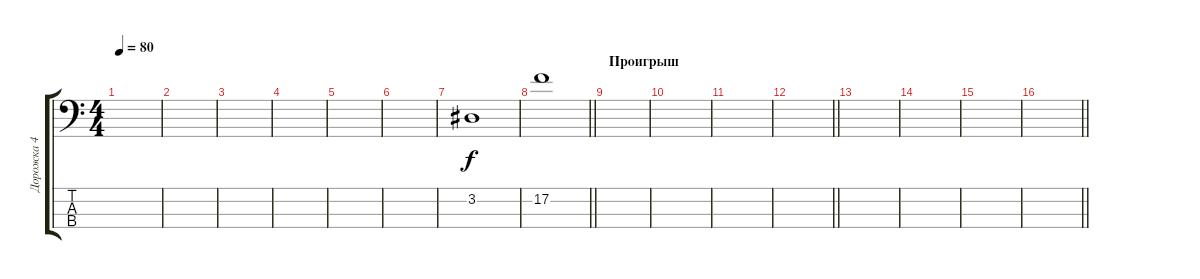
\track ("Дорожка 4" "Дорожка 4") {instrument electricbassfinger}
\staff {score tabs}
\tuning (F2 C2 G1 D1) {hide}
\ts (4 4)
\tempo 80
\clef f4
\ks c
|
|
|
|
|
|
3.2.1 |
\barLineRight lightlight
17.2.1 |
\section ("" "Проигрыш")
|
|
|
\barLineRight lightlight
|
|
|
|
\barLineRight lightlight
